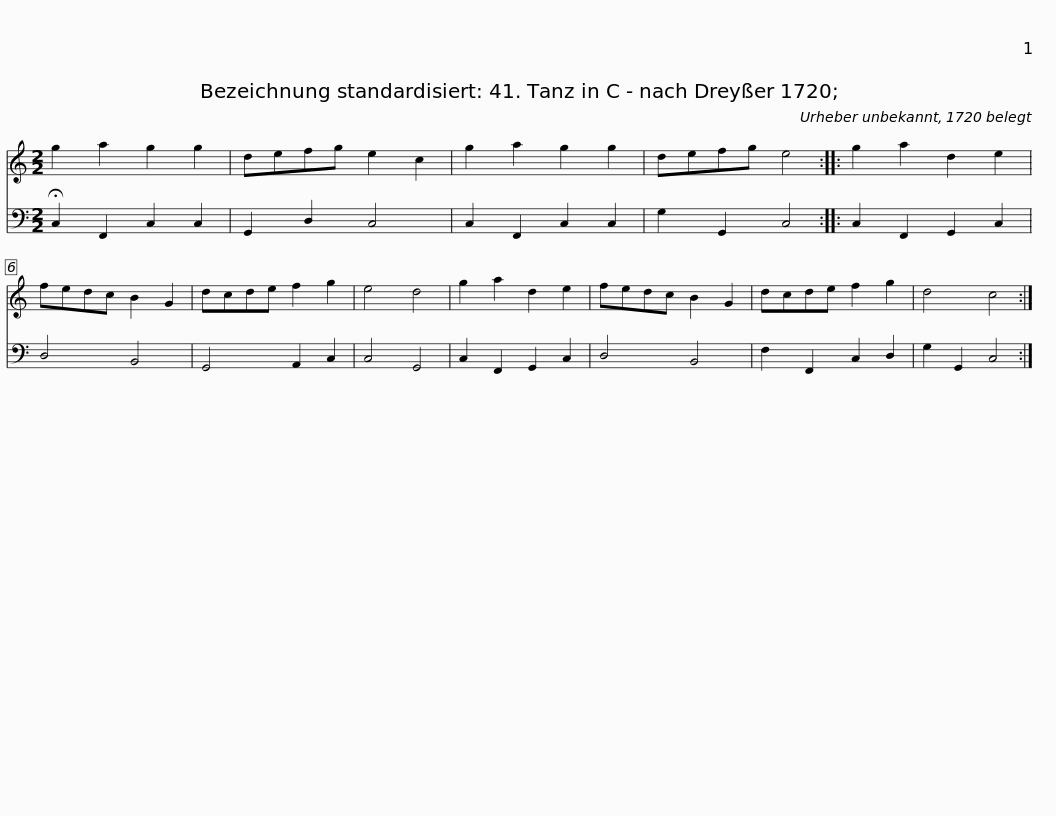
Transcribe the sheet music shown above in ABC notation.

X:1
%%score 1 2
L:1/8
M:2/2
I:linebreak $
K:C
V:1 treble
V:2 bass
V:1
 g2 a2 g2 g2 | defg e2 c2 | g2 a2 g2 g2 | defg e4 :: g2 a2 d2 e2 | %5
 fedc B2 G2 | dcde f2 g2 | e4 d4 |$ g2 a2 d2 e2 | fedc B2 G2 | %10
 dcde f2 g2 | d4 c4 :| %12
V:2
 !fermata!C,2 F,,2 C,2 C,2 | G,,2 D,2 C,4 | C,2 F,,2 C,2 C,2 | G,2 G,,2 C,4 :: C,2 F,,2 G,,2 C,2 | %5
 D,4 B,,4 | G,,4 A,,2 C,2 | C,4 G,,4 |$ C,2 F,,2 G,,2 C,2 | D,4 B,,4 | %10
 F,2 F,,2 C,2 D,2 | G,2 G,,2 C,4 :| %12
